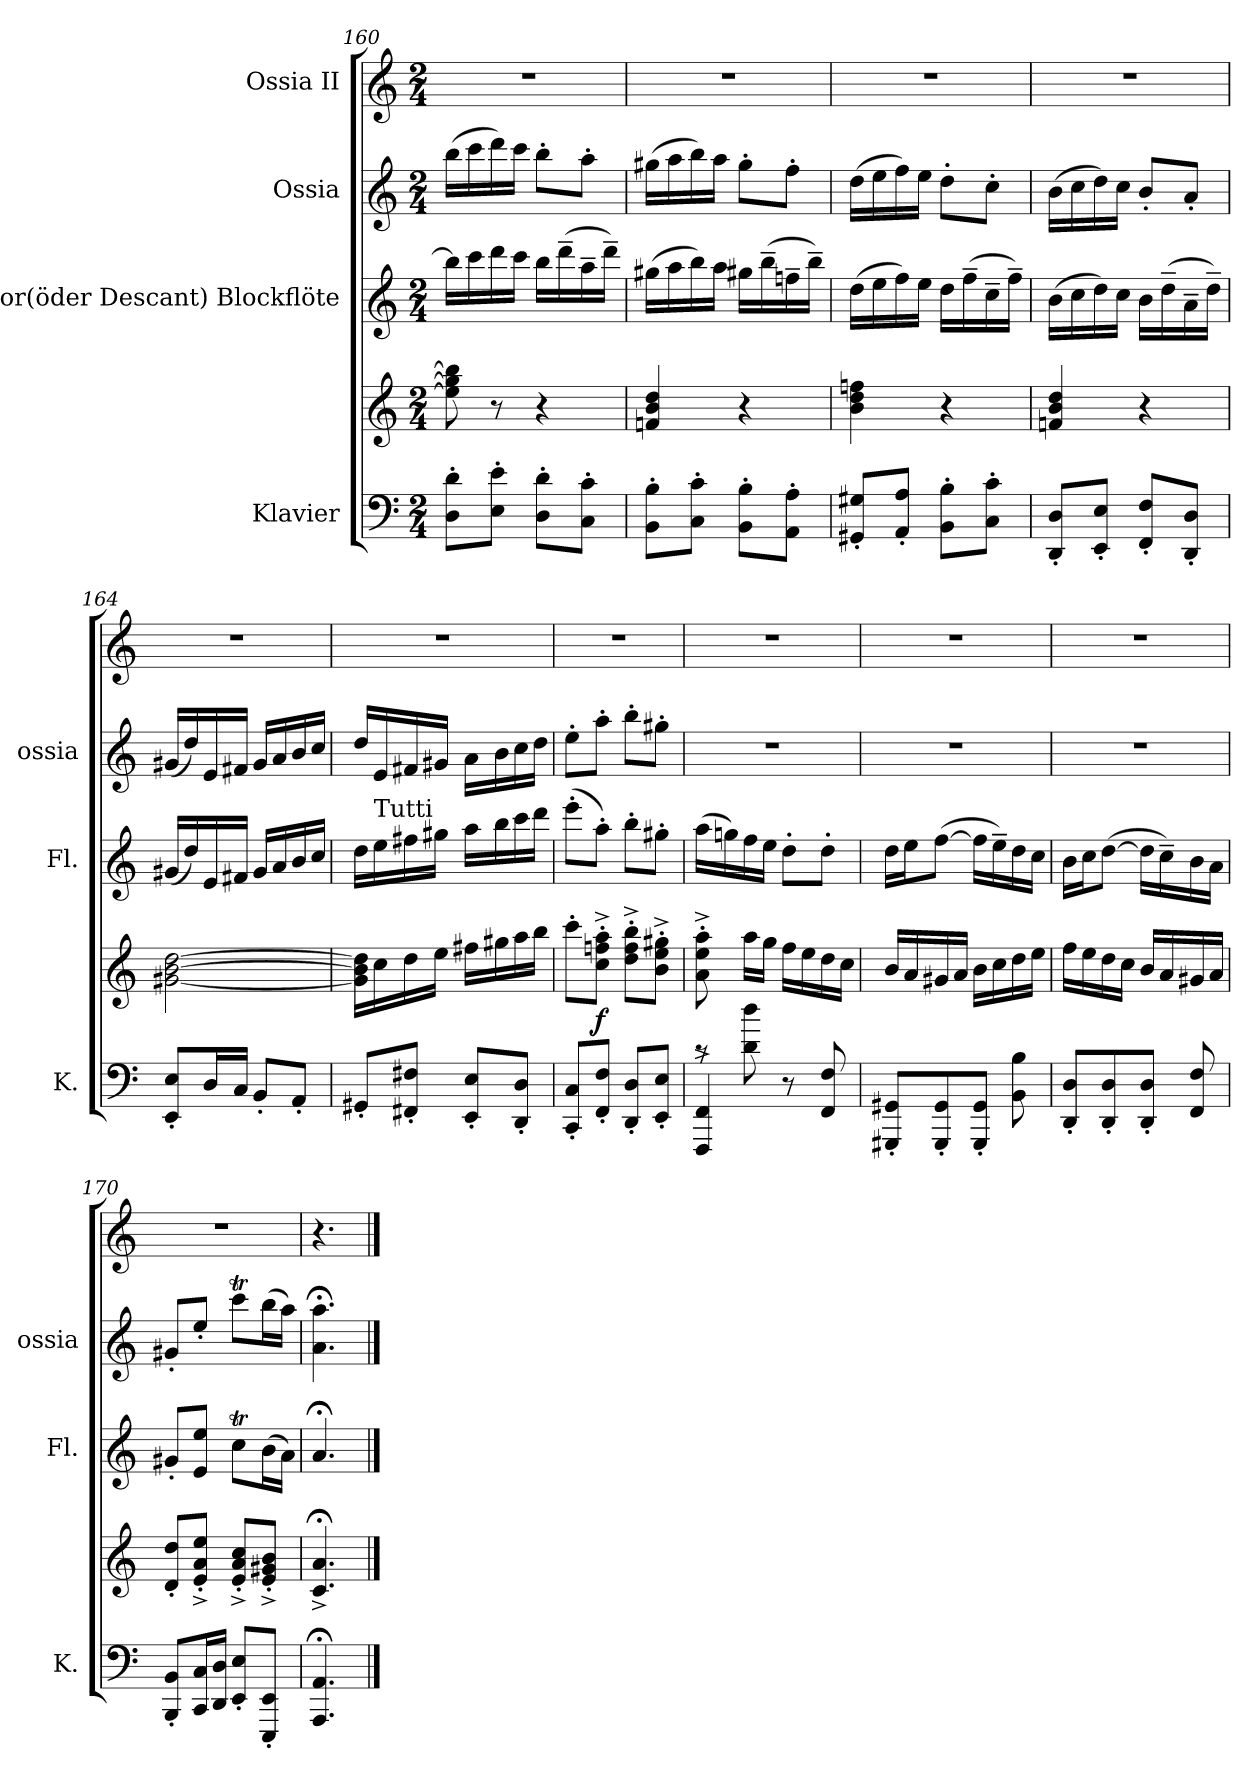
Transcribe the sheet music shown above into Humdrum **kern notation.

**kern	**kern	**dynam	**kern	**kern	**kern
*part4	*part4	*part4	*part3	*part2	*part1
*staff5	*staff4	*staff4/5	*staff3	*staff2	*staff1
*I"Klavier	*	*	*I"Tenor(öder Descant) Blockflöte	*I"Ossia	*I"Ossia II
*I'K.	*	*	*I'Fl.	*I'ossia	*
*clefF4	*clefG2	*	*clefG2	*clefG2	*clefG2
*k[]	*k[]	*	*k[]	*k[]	*k[]
*C:	*C:	*	*C:	*C:	*C:
*M2/4	*M2/4	*	*M2/4	*M2/4	*M2/4
=160	=160	=160	=160	=160	=160
8D\' 8d\'L	8ee\] 8gg#\] 8bb\]	.	16bb\LL]	(16bb\LL	2r
.	.	.	16ccc\	16ccc\	.
8E\' 8e\'J	8r	.	16ddd\	16ddd\)	.
.	.	.	16ccc\JJ	16ccc\JJ	.
8D\' 8d\'L	4r	.	16bb\LL	8bb'\L	.
.	.	.	(16ddd~\	.	.
8C\' 8c\'J	.	.	16aa~\	8aa'\J	.
.	.	.	16ddd~\JJ)	.	.
=161	=161	=161	=161	=161	=161
8BB\' 8B\'L	4fn/ 4b/ 4dd/	.	(16gg#X\LL	(16gg#X\LL	2r
.	.	.	16aa\	16aa\	.
8C\' 8c\'J	.	.	16bb\)	16bb\)	.
.	.	.	16aa\JJ	16aa\JJ	.
8BB\' 8B\'L	4r	.	16gg#X\LL	8gg#'\L	.
.	.	.	(16bb~\	.	.
8AA\' 8A\'J	.	.	16ffn~\	8ff'\J	.
.	.	.	16bb~\JJ)	.	.
=162	=162	=162	=162	=162	=162
8GG#X/' 8G#X/'L	4b\ 4dd\ 4ffn\	.	(16dd\LL	(16dd\LL	2r
.	.	.	16ee\	16ee\	.
8AA/' 8A/'J	.	.	16ff\)	16ff\)	.
.	.	.	16ee\JJ	16ee\JJ	.
8BB\' 8B\'L	4r	.	16dd\LL	8dd'\L	.
.	.	.	(16ff~\	.	.
8C\' 8c\'J	.	.	16cc~\	8cc'\J	.
.	.	.	16ff~\JJ)	.	.
!!LO:PB:g=z
=163	=163	=163	=163	=163	=163
8DD/' 8D/'L	4fn/ 4b/ 4dd/	.	(16b\LL	(16b\LL	2r
.	.	.	16cc\	16cc\	.
8EE/' 8E/'J	.	.	16dd\)	16dd\)	.
.	.	.	16cc\JJ	16cc\JJ	.
8FF/' 8F/'L	4r	.	16b\LL	8b'/L	.
.	.	.	(16dd~\	.	.
8DD/' 8D/'J	.	.	16a~\	8a'/J	.
.	.	.	16dd~\JJ)	.	.
!!LO:PB:g=z
=164	=164	=164	=164	=164	=164
8EE/' 8E/'L	[2g#X\ [2b\ [2dd\	.	(16g#X/LL	(16g#X/LL	2r
.	.	.	16dd/)	16dd/)	.
16D/L	.	.	16e/	16e/	.
16C/JJ	.	.	16f#X/JJ	16f#X/JJ	.
8BB'/L	.	.	16g#/LL	16g#/LL	.
.	.	.	16a/	16a/	.
8AA'/J	.	.	16b/	16b/	.
.	.	.	16cc/JJ	16cc/JJ	.
=165	=165	=165	=165	=165	=165
8GG#X'/L	16g#\] 16b\] 16dd\]LL	.	16dd\LL	16dd/LL	2r
!	!	!	!LO:TX:a:t=Tutti	!	!
.	16cc\	.	16ee\	16e/	.
8FF#X/' 8F#X/'J	16dd\	.	16ff#X\	16f#X/	.
.	16ee\JJ	.	16gg#X\JJ	16g#X/JJ	.
8EE/' 8E/'L	16ff#X\LL	.	16aa\LL	16a\LL	.
.	16gg#X\	.	16bb\	16b\	.
8DD/' 8D/'J	16aa\	.	16ccc\	16cc\	.
.	16bb\JJ	.	16ddd\JJ	16dd\JJ	.
!!LO:PB:g=z
=166	=166	=166	=166	=166	=166
8CC/' 8C/'L	8ccc'\L	.	(8eee'\L	8ee'\L	2r
!	!	!LO:DY:b	!	!	!
8FF/' 8F/'J	8cc\'^ 8ffn\'^ 8aa\'^J	f	8aa'\J)	8aa'\J	.
8DD/' 8D/'L	8dd\'^ 8ff\'^ 8bb\'^L	.	8bb'\L	8bb'\L	.
8EE/' 8E/'J	8b\'^ 8ee\'^ 8gg#X\'^J	.	8gg#X'\J	8gg#X'\J	.
=167	=167	=167	=167	=167	=167
*^	*	*	*	*	*
4FFF/^ 4FF/^	8rc	8a\'^ 8ee\'^ 8aa\'^	.	(16aa\LL	2r	2r
.	.	.	.	16ggn\)	.	.
.	8d\ 8dd\	16aa\LL	.	16ff\	.	.
.	.	16gg\JJ	.	16ee\JJ	.	.
8r	4reyy	16ff\LL	.	8dd'\L	.	.
.	.	16ee\	.	.	.	.
8FF/ 8F/	.	16dd\	.	8dd'\J	.	.
.	.	16cc\JJ	.	.	.	.
*v	*v	*	*	*	*	*
!!LO:PB:g=z
=168	=168	=168	=168	=168	=168
8GGG#X/' 8GG#X/'L	16b/LL	.	16dd\LL	2r	2r
.	16a/	.	16ee\J	.	.
8GGG#/' 8GG#/'	16g#X/	.	([8ff\J	.	.
.	16a/JJ	.	.	.	.
8GGG#/' 8GG#/'J	16b\LL	.	16ff\LL]	.	.
.	16cc\	.	16ee~\)	.	.
8BB\ 8B\	16dd\	.	16dd\	.	.
.	16ee\JJ	.	16cc\JJ	.	.
=169	=169	=169	=169	=169	=169
8DD/' 8D/'L	16ff\LL	.	16b\LL	2r	2r
.	16ee\	.	16cc\J	.	.
8DD/' 8D/'	16dd\	.	([8dd\J	.	.
.	16cc\JJ	.	.	.	.
8DD/' 8D/'J	16b/LL	.	16dd\LL]	.	.
.	16a/	.	16cc~\)	.	.
8FF/ 8F/	16g#X/	.	16b\	.	.
.	16a/JJ	.	16a\JJ	.	.
!!LO:PB:g=z
=170	=170	=170	=170	=170	=170
8BBB/' 8BB/'L	8d/' 8dd/'L	.	8g#X'/L	8g#X'/L	2r
16CC/ 16C/L	8e/'^ 8a/'^ 8ee/'^J	.	8e/ 8ee/J	8ee'/J	.
16DD/ 16D/JJ	.	.	.	.	.
8EE/' 8E/'L	8e/'^ 8a/'^ 8cc/'^L	.	8ccT\L	8cccT\L	.
8EEE/' 8EE/'J	8e/'^ 8g#X/'^ 8b/'^J	.	(16b\L	(16bb\L	.
.	.	.	16a\JJ)	16aa\JJ)	.
=171	=171	=171	=171	=171	=171
4.AAA/; 4.AA/;	4.c/;<^ 4.a/;<^	.	4.a;/	4.a\;< 4.aa\;<	4.r
==	==	==	==	==	==
*-	*-	*-	*-	*-	*-
